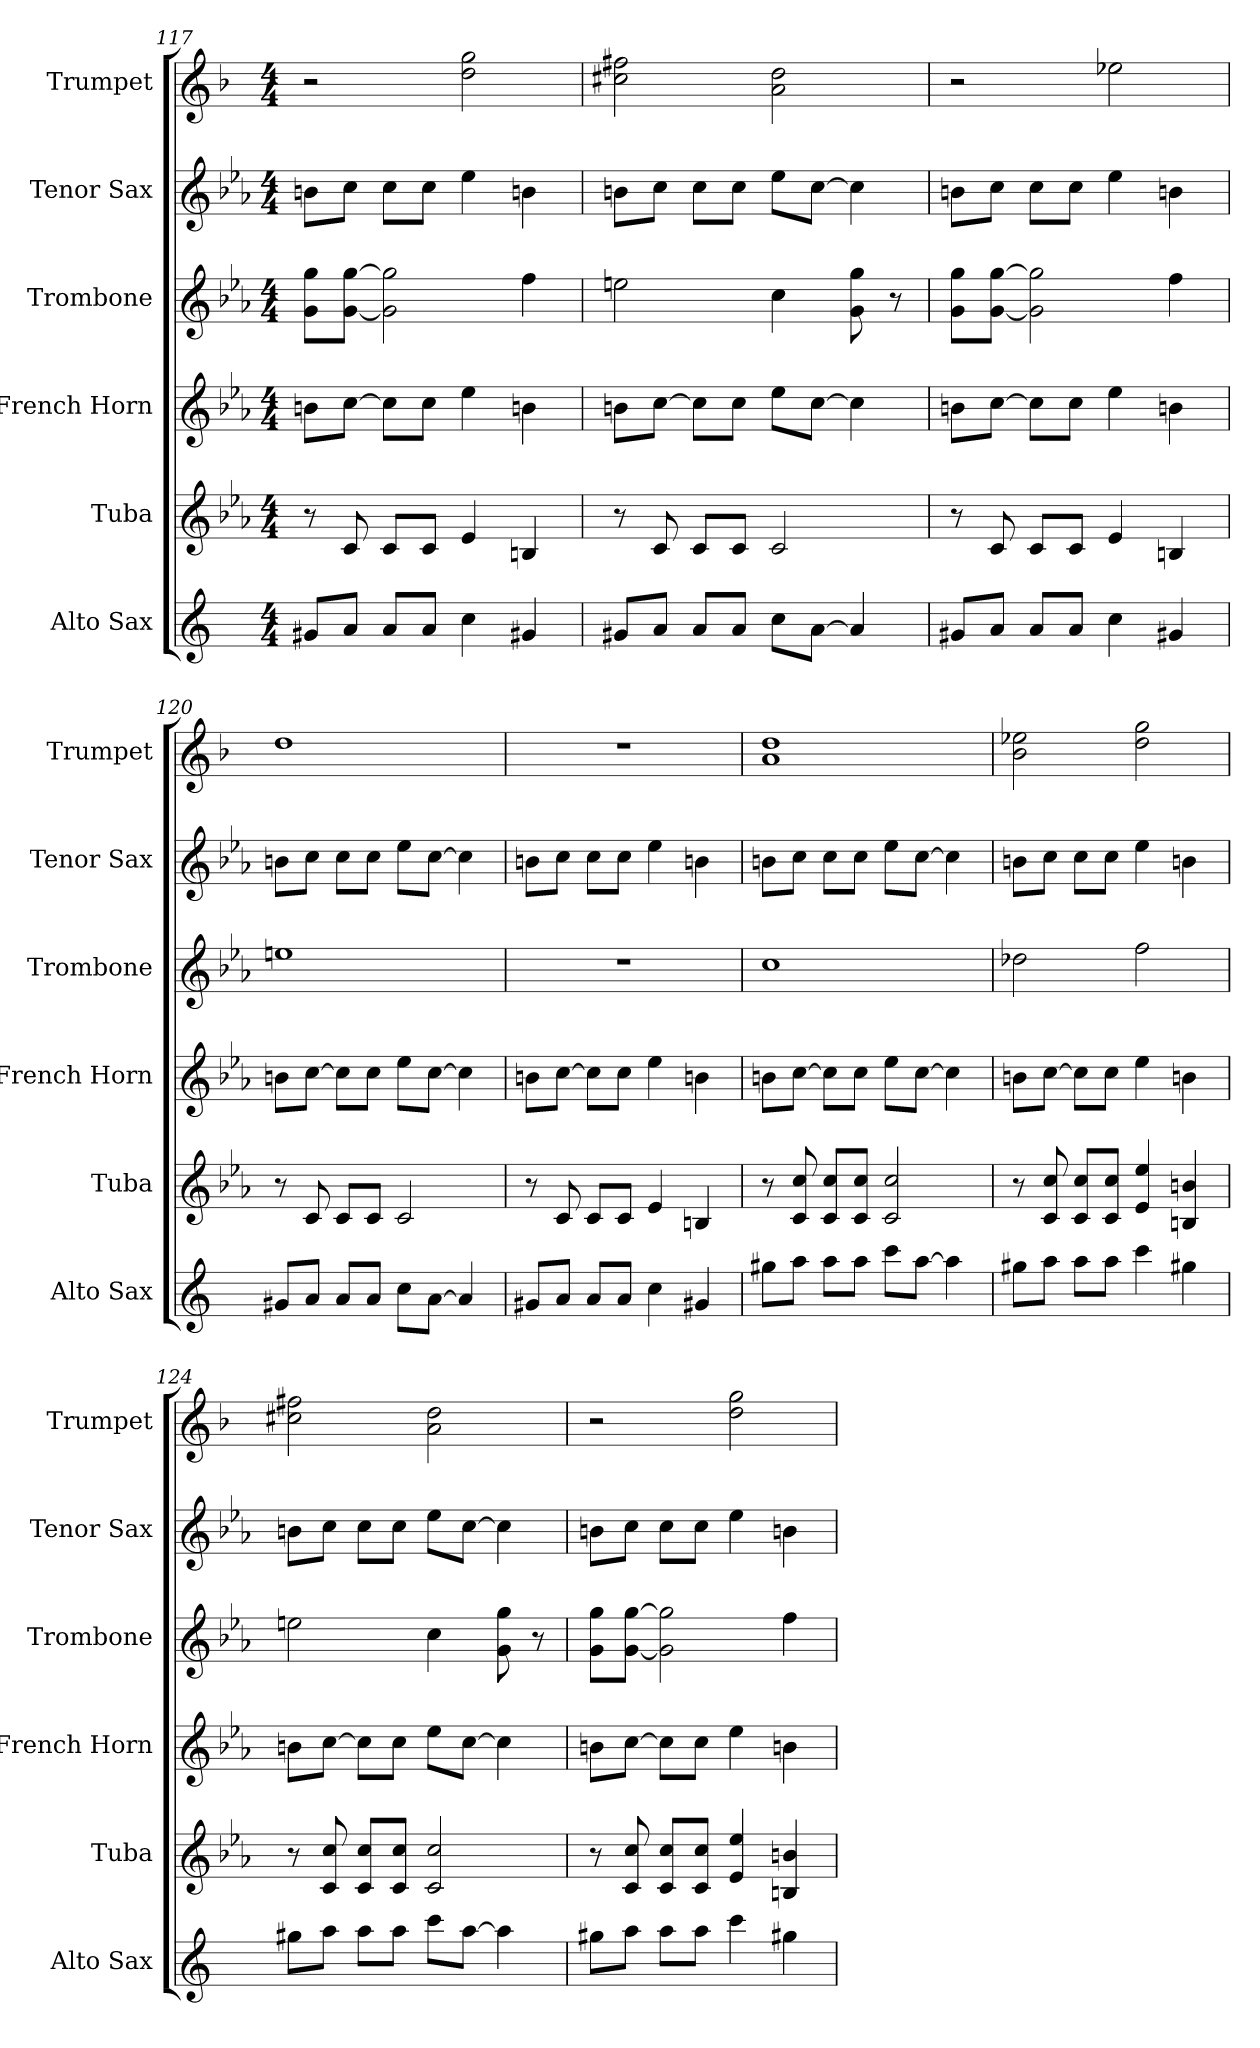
**kern	**kern	**kern	**kern	**kern	**kern
*part6	*part5	*part4	*part3	*part2	*part1
*staff6	*staff5	*staff4	*staff3	*staff2	*staff1
*I"Alto Sax	*I"Tuba	*I"French Horn	*I"Trombone	*I"Tenor Sax	*I"Trumpet
*I'Alto Sax	*I'Tuba	*I'French Horn	*I'Trombone	*I'Tenor Sax	*I'Trumpet
*clefG2	*clefG2	*clefG2	*clefG2	*clefG2	*clefG2
*ITrd5c9	*ITrd15c26	*ITrd8c14	*ITrd8c14	*ITrd8c14	*ITrd1c2
*k[b-e-a-]	*k[b-e-a-]	*k[b-e-a-]	*k[b-e-a-]	*k[b-e-a-]	*k[b-e-a-]
*M4/4	*M4/4	*M4/4	*M4/4	*M4/4	*M4/4
=117	=117	=117	=117	=117	=117
8BnL	8r	8BnL	8G 8gL	8BnL	2r
8cJ	8CC	[8cJ	[8G [8gJ	8cJ	.
8cL	8CCL	8cL]	2G] 2g]	8cL	.
8cJ	8CCJ	8cJ	.	8cJ	.
4e-	4EE-	4e-	.	4e-	2cc 2ff
4Bn	4BBBn	4Bn	4f	4Bn	.
=118	=118	=118	=118	=118	=118
8BnL	8r	8BnL	2en	8BnL	2bn 2een
8cJ	8CC	[8cJ	.	8cJ	.
8cL	8CCL	8cL]	.	8cL	.
8cJ	8CCJ	8cJ	.	8cJ	.
8e-L	2CC	8e-L	4c	8e-L	2g 2cc
[8cJ	.	[8cJ	.	[8cJ	.
4c]	.	4c]	8G 8g	4c]	.
.	.	.	8r	.	.
=119	=119	=119	=119	=119	=119
8BnL	8r	8BnL	8G 8gL	8BnL	2r
8cJ	8CC	[8cJ	[8G [8gJ	8cJ	.
8cL	8CCL	8cL]	2G] 2g]	8cL	.
8cJ	8CCJ	8cJ	.	8cJ	.
4e-	4EE-	4e-	.	4e-	2dd-X
4Bn	4BBBn	4Bn	4f	4Bn	.
=120	=120	=120	=120	=120	=120
8BnL	8r	8BnL	1en	8BnL	1cc
8cJ	8CC	[8cJ	.	8cJ	.
8cL	8CCL	8cL]	.	8cL	.
8cJ	8CCJ	8cJ	.	8cJ	.
8e-L	2CC	8e-L	.	8e-L	.
[8cJ	.	[8cJ	.	[8cJ	.
4c]	.	4c]	.	4c]	.
=121	=121	=121	=121	=121	=121
8BnL	8r	8BnL	1r	8BnL	1r
8cJ	8CC	[8cJ	.	8cJ	.
8cL	8CCL	8cL]	.	8cL	.
8cJ	8CCJ	8cJ	.	8cJ	.
4e-	4EE-	4e-	.	4e-	.
4Bn	4BBBn	4Bn	.	4Bn	.
=122	=122	=122	=122	=122	=122
8bnL	8r	8BnL	1c	8BnL	1g 1cc
8ccJ	8CC 8C	[8cJ	.	8cJ	.
8ccL	8CC 8CL	8cL]	.	8cL	.
8ccJ	8CC 8CJ	8cJ	.	8cJ	.
8ee-L	2CC 2C	8e-L	.	8e-L	.
[8ccJ	.	[8cJ	.	[8cJ	.
4cc]	.	4c]	.	4c]	.
=123	=123	=123	=123	=123	=123
8bnL	8r	8BnL	2d-X	8BnL	2a- 2dd-X
8ccJ	8CC 8C	[8cJ	.	8cJ	.
8ccL	8CC 8CL	8cL]	.	8cL	.
8ccJ	8CC 8CJ	8cJ	.	8cJ	.
4ee-	4EE- 4E-	4e-	2f	4e-	2cc 2ff
4bn	4BBBn 4BBn	4Bn	.	4Bn	.
=124	=124	=124	=124	=124	=124
8bnL	8r	8BnL	2en	8BnL	2bn 2een
8ccJ	8CC 8C	[8cJ	.	8cJ	.
8ccL	8CC 8CL	8cL]	.	8cL	.
8ccJ	8CC 8CJ	8cJ	.	8cJ	.
8ee-L	2CC 2C	8e-L	4c	8e-L	2g 2cc
[8ccJ	.	[8cJ	.	[8cJ	.
4cc]	.	4c]	8G 8g	4c]	.
.	.	.	8r	.	.
=125	=125	=125	=125	=125	=125
8bnL	8r	8BnL	8G 8gL	8BnL	2r
8ccJ	8CC 8C	[8cJ	[8G [8gJ	8cJ	.
8ccL	8CC 8CL	8cL]	2G] 2g]	8cL	.
8ccJ	8CC 8CJ	8cJ	.	8cJ	.
4ee-	4EE- 4E-	4e-	.	4e-	2cc 2ff
4bn	4BBBn 4BBn	4Bn	4f	4Bn	.
=	=	=	=	=	=
*-	*-	*-	*-	*-	*-
